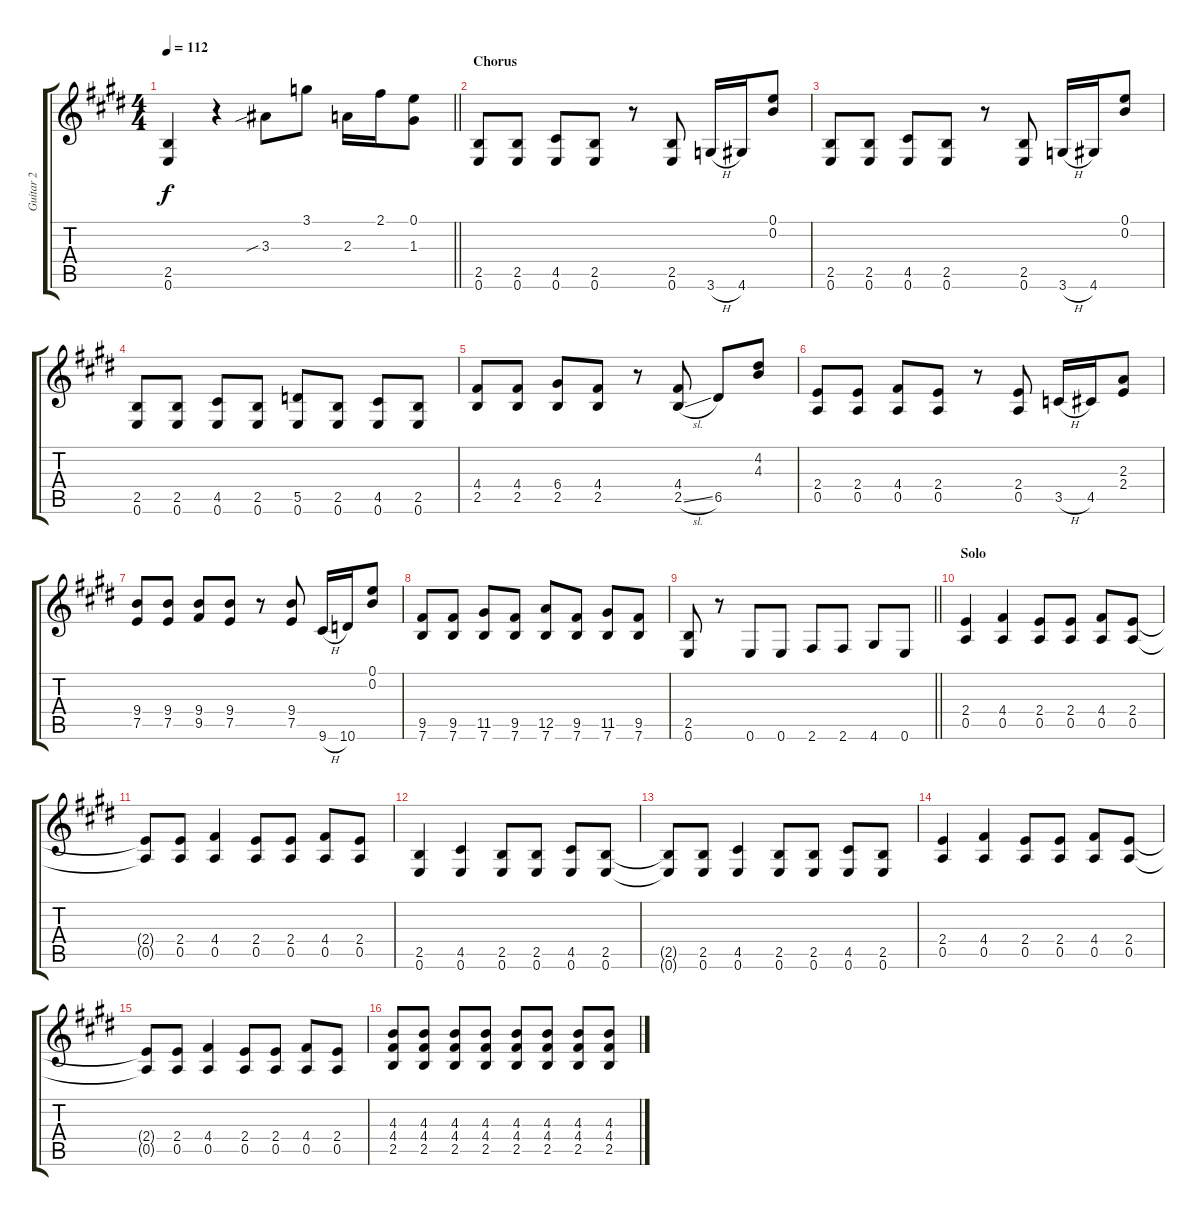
\track ("Guitar 2" "Guitar 2") {instrument distortionguitar}
\staff {score tabs}
\tuning (E4 B3 G3 D3 A2 E2) {hide}
\ts (4 4)
\tempo 112
\clef g2
\barLineRight lightlight
\ks e
(2.5 0.6).4{dy f} r.4 3.3{sib}.8 3.1.8 2.3.16 2.1.16 (0.1 1.3).8 |
\section ("" "Chorus")
(2.5 0.6).8 (2.5 0.6).8 (4.5 0.6).8 (2.5 0.6).8 r.8 (2.5 0.6).8 3.6{h}.16 4.6.16 (0.1 0.2).8 |
(2.5 0.6).8 (2.5 0.6).8 (4.5 0.6).8 (2.5 0.6).8 r.8 (2.5 0.6).8 3.6{h}.16 4.6.16 (0.1 0.2).8 |
(2.5 0.6).8 (2.5 0.6).8 (4.5 0.6).8 (2.5 0.6).8 (5.5 0.6).8 (2.5 0.6).8 (4.5 0.6).8 (2.5 0.6).8 |
(4.4 2.5).8 (4.4 2.5).8 (6.4 2.5).8 (4.4 2.5).8 r.8 (4.4 2.5{sl}).8 6.5.8 (4.2 4.3).8 |
(2.4 0.5).8 (2.4 0.5).8 (4.4 0.5).8 (2.4 0.5).8 r.8 (2.4 0.5).8 3.5{h}.16 4.5.16 (2.3 2.4).8 |
(9.4 7.5).8 (9.4 7.5).8 (9.4 9.5).8 (9.4 7.5).8 r.8 (9.4 7.5).8 9.6{h}.16 10.6.16 (0.1 0.2).8 |
(9.5 7.6).8 (9.5 7.6).8 (11.5 7.6).8 (9.5 7.6).8 (12.5 7.6).8 (9.5 7.6).8 (11.5 7.6).8 (9.5 7.6).8 |
\barLineRight lightlight
(2.5 0.6).8 r.8 0.6.8 0.6.8 2.6.8 2.6.8 4.6.8 0.6.8 |
\section ("" "Solo")
(2.4 0.5).4 (4.4 0.5).4 (2.4 0.5).8 (2.4 0.5).8 (4.4 0.5).8 (2.4 0.5).8 |
(2.4{t} 0.5{t}).8 (2.4 0.5).8 (4.4 0.5).4 (2.4 0.5).8 (2.4 0.5).8 (4.4 0.5).8 (2.4 0.5).8 |
(2.5 0.6).4 (4.5 0.6).4 (2.5 0.6).8 (2.5 0.6).8 (4.5 0.6).8 (2.5 0.6).8 |
(2.5{t} 0.6{t}).8 (2.5 0.6).8 (4.5 0.6).4 (2.5 0.6).8 (2.5 0.6).8 (4.5 0.6).8 (2.5 0.6).8 |
(2.4 0.5).4 (4.4 0.5).4 (2.4 0.5).8 (2.4 0.5).8 (4.4 0.5).8 (2.4 0.5).8 |
(2.4{t} 0.5{t}).8 (2.4 0.5).8 (4.4 0.5).4 (2.4 0.5).8 (2.4 0.5).8 (4.4 0.5).8 (2.4 0.5).8 |
(4.3 4.4 2.5).8 (4.3 4.4 2.5).8 (4.3 4.4 2.5).8 (4.3 4.4 2.5).8 (4.3 4.4 2.5).8 (4.3 4.4 2.5).8 (4.3 4.4 2.5).8 (4.3 4.4 2.5).8
